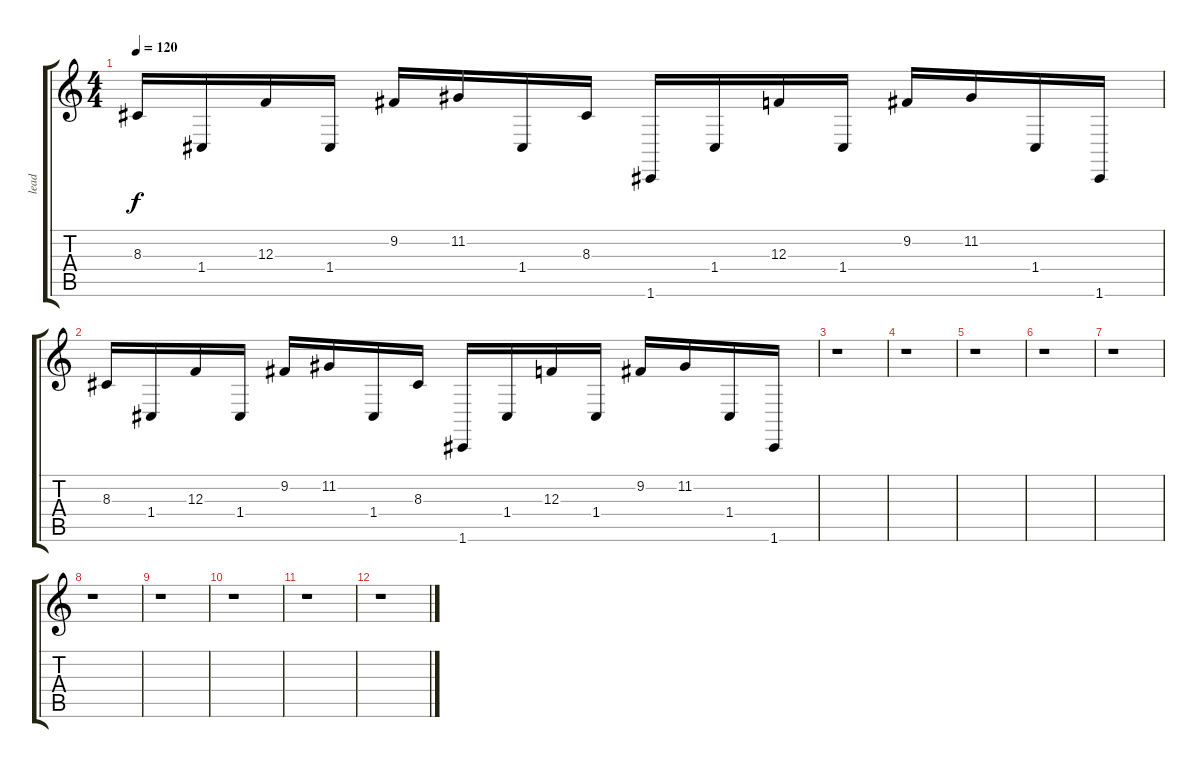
\track ("lead" "lead") {instrument lead1square}
\staff {score tabs}
\tuning (D4 A3 F3 C3 G2 C2) {hide}
\ts (4 4)
\tempo 120
\clef g2
\ks c
8.3.16{dy f} 1.4.16 12.3.16 1.4.16 9.2.16 11.2.16 1.4.16 8.3.16 1.6.16 1.4.16 12.3.16 1.4.16 9.2.16 11.2.16 1.4.16 1.6.16 |
8.3.16 1.4.16 12.3.16 1.4.16 9.2.16 11.2.16 1.4.16 8.3.16 1.6.16 1.4.16 12.3.16 1.4.16 9.2.16 11.2.16 1.4.16 1.6.16 |
r.1 |
r.1 |
r.1 |
r.1 |
r.1 |
r.1 |
r.1 |
r.1 |
r.1 |
r.1
